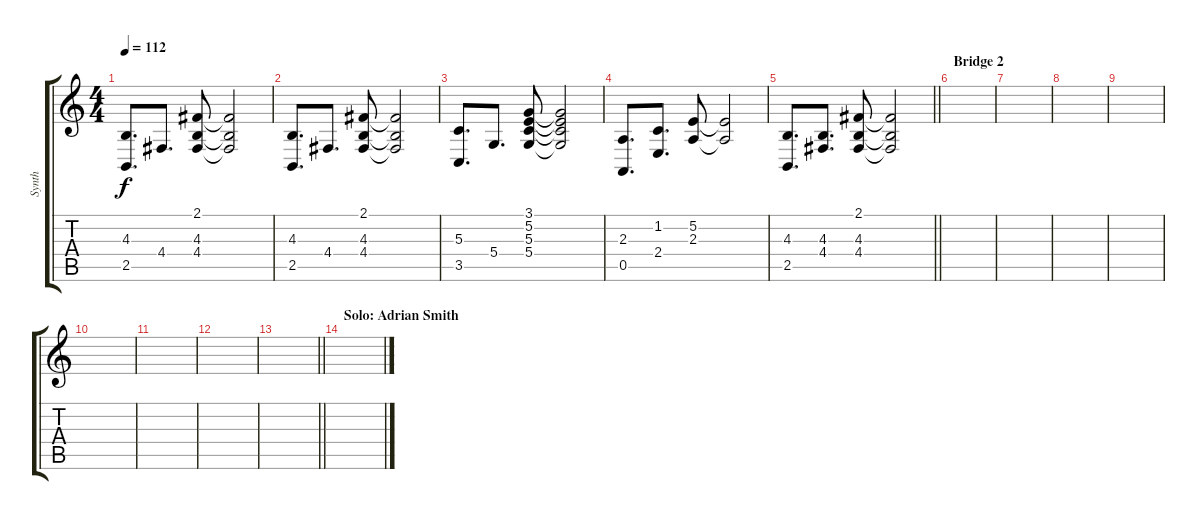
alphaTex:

\track ("Synth" "Synth") {instrument lead2sawtooth}
\staff {score tabs}
\tuning (E4 B3 G3 D3 A2 E2) {hide}
\ts (4 4)
\tempo 112
\clef g2
\ks c
(4.3 2.5).8{d dy f} 4.4.8{d} (2.1 4.3 4.4).8 (2.1{t} 4.3{t} 4.4{t}).2 |
(4.3 2.5).8{d} 4.4.8{d} (2.1 4.3 4.4).8 (2.1{t} 4.3{t} 4.4{t}).2 |
(5.3 3.5).8{d} 5.4.8{d} (3.1 5.2 5.3 5.4).8 (3.1{t} 5.2{t} 5.3{t} 5.4{t}).2 |
(2.3 0.5).8{d} (1.2 2.4).8{d} (5.2 2.3).8 (5.2{t} 2.3{t}).2 |
\barLineRight lightlight
(4.3 2.5).8{d} (4.3 4.4).8{d} (2.1 4.3 4.4).8 (2.1{t} 4.3{t} 4.4{t}).2 |
\section ("" "Bridge 2")
|
|
|
|
|
|
|
\barLineRight lightlight
|
\section ("" "Solo: Adrian Smith")
